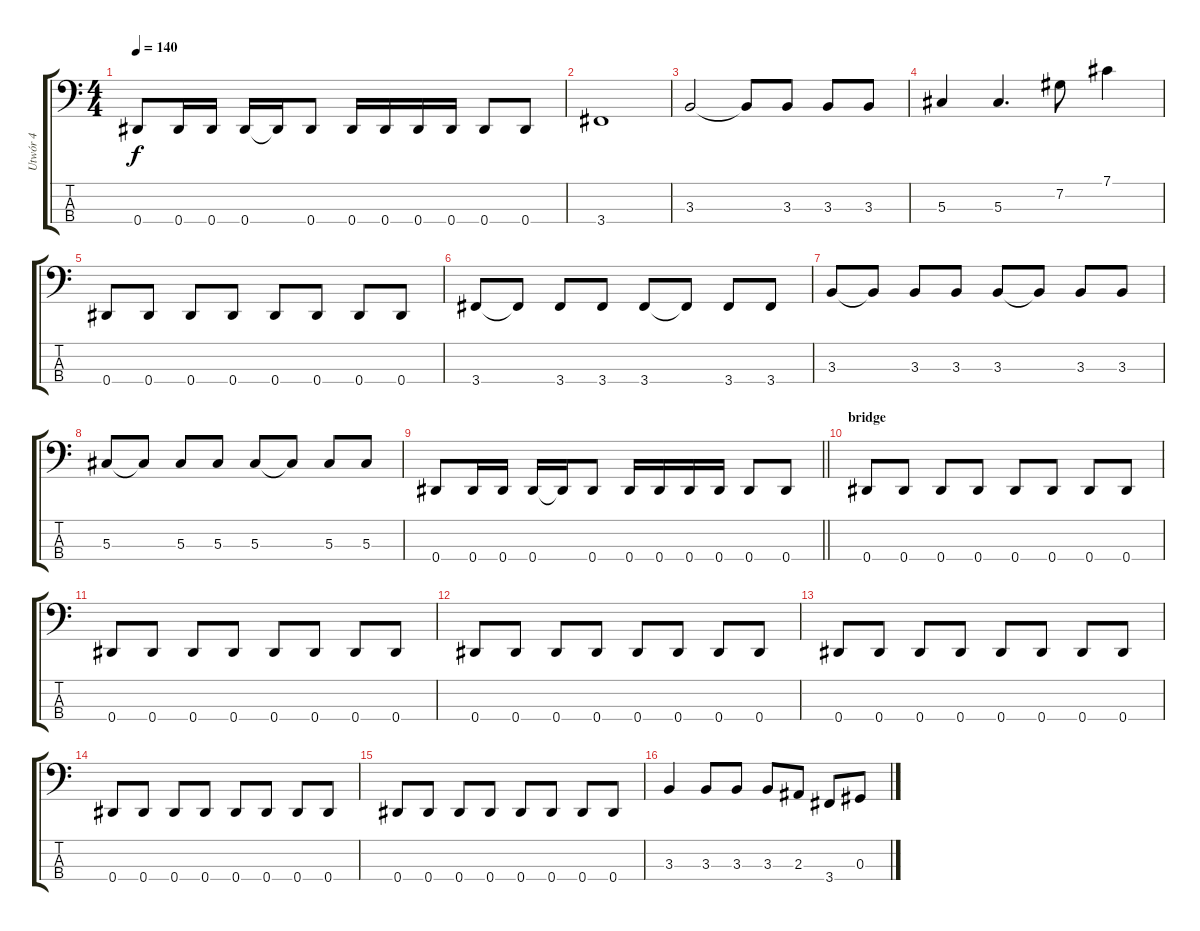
\track ("Utwór 4" "Utwór 4") {instrument electricbassfinger}
\staff {score tabs}
\tuning (Gb2 Db2 Ab1 Eb1) {hide}
\ts (4 4)
\tempo 140
\clef f4
\ks c
0.4.8{dy f} 0.4.16 0.4.16 0.4.16 0.4{t}.16 0.4.8 0.4.16 0.4.16 0.4.16 0.4.16 0.4.8 0.4.8 |
3.4.1 |
3.3.2 3.3{t}.8 3.3.8 3.3.8 3.3.8 |
5.3.4 5.3.4{d} 7.2.8 7.1.4 |
0.4.8 0.4.8 0.4.8 0.4.8 0.4.8 0.4.8 0.4.8 0.4.8 |
3.4.8 3.4{t}.8 3.4.8 3.4.8 3.4.8 3.4{t}.8 3.4.8 3.4.8 |
3.3.8 3.3{t}.8 3.3.8 3.3.8 3.3.8 3.3{t}.8 3.3.8 3.3.8 |
5.3.8 5.3{t}.8 5.3.8 5.3.8 5.3.8 5.3{t}.8 5.3.8 5.3.8 |
\barLineRight lightlight
0.4.8 0.4.16 0.4.16 0.4.16 0.4{t}.16 0.4.8 0.4.16 0.4.16 0.4.16 0.4.16 0.4.8 0.4.8 |
\section ("" "bridge")
0.4.8 0.4.8 0.4.8 0.4.8 0.4.8 0.4.8 0.4.8 0.4.8 |
0.4.8 0.4.8 0.4.8 0.4.8 0.4.8 0.4.8 0.4.8 0.4.8 |
0.4.8 0.4.8 0.4.8 0.4.8 0.4.8 0.4.8 0.4.8 0.4.8 |
0.4.8 0.4.8 0.4.8 0.4.8 0.4.8 0.4.8 0.4.8 0.4.8 |
0.4.8 0.4.8 0.4.8 0.4.8 0.4.8 0.4.8 0.4.8 0.4.8 |
0.4.8 0.4.8 0.4.8 0.4.8 0.4.8 0.4.8 0.4.8 0.4.8 |
3.3.4 3.3.8 3.3.8 3.3.8 2.3.8 3.4.8 0.3.8
